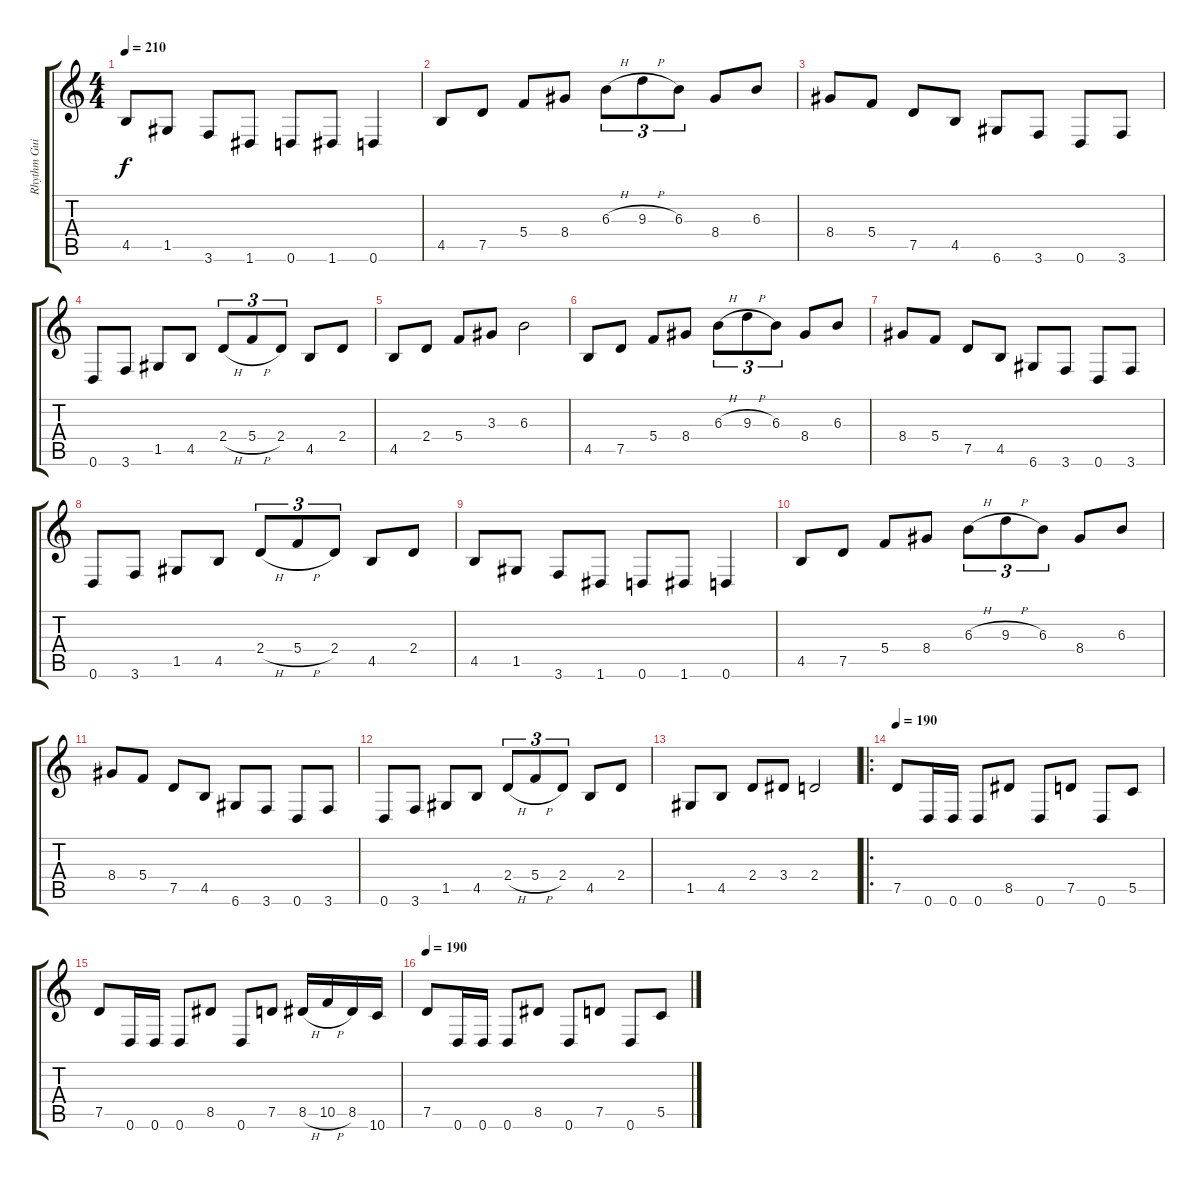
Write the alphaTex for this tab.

\track ("Rhythm Guitar" "Rhythm Gui") {instrument distortionguitar}
\staff {score tabs}
\tuning (D4 A3 F3 C3 G2 D2) {hide}
\ts (4 4)
\tempo 210
\clef g2
\ks c
4.5.8{dy f} 1.5.8 3.6.8 1.6.8 0.6.8 1.6.8 0.6.4 |
4.5.8 7.5.8 5.4.8 8.4.8 6.3{h}.8{tu (3 2)} 9.3{h}.8{tu (3 2)} 6.3.8{tu (3 2)} 8.4.8 6.3.8 |
8.4.8 5.4.8 7.5.8 4.5.8 6.6.8 3.6.8 0.6.8 3.6.8 |
0.6.8 3.6.8 1.5.8 4.5.8 2.4{h}.8{tu (3 2)} 5.4{h}.8{tu (3 2)} 2.4.8{tu (3 2)} 4.5.8 2.4.8 |
4.5.8 2.4.8 5.4.8 3.3.8 6.3.2 |
4.5.8 7.5.8 5.4.8 8.4.8 6.3{h}.8{tu (3 2)} 9.3{h}.8{tu (3 2)} 6.3.8{tu (3 2)} 8.4.8 6.3.8 |
8.4.8 5.4.8 7.5.8 4.5.8 6.6.8 3.6.8 0.6.8 3.6.8 |
0.6.8 3.6.8 1.5.8 4.5.8 2.4{h}.8{tu (3 2)} 5.4{h}.8{tu (3 2)} 2.4.8{tu (3 2)} 4.5.8 2.4.8 |
4.5.8 1.5.8 3.6.8 1.6.8 0.6.8 1.6.8 0.6.4 |
4.5.8 7.5.8 5.4.8 8.4.8 6.3{h}.8{tu (3 2)} 9.3{h}.8{tu (3 2)} 6.3.8{tu (3 2)} 8.4.8 6.3.8 |
8.4.8 5.4.8 7.5.8 4.5.8 6.6.8 3.6.8 0.6.8 3.6.8 |
0.6.8 3.6.8 1.5.8 4.5.8 2.4{h}.8{tu (3 2)} 5.4{h}.8{tu (3 2)} 2.4.8{tu (3 2)} 4.5.8 2.4.8 |
1.5.8 4.5.8 2.4.8 3.4.8 2.4.2 |
\ro
\tempo 190
7.5.8 0.6.16 0.6.16 0.6.8 8.5.8 0.6.8 7.5.8 0.6.8 5.5.8 |
7.5.8 0.6.16 0.6.16 0.6.8 8.5.8 0.6.8 7.5.8 8.5{h}.16 10.5{h}.16 8.5.16 10.6.16 |
\tempo 190
7.5.8 0.6.16 0.6.16 0.6.8 8.5.8 0.6.8 7.5.8 0.6.8 5.5.8
